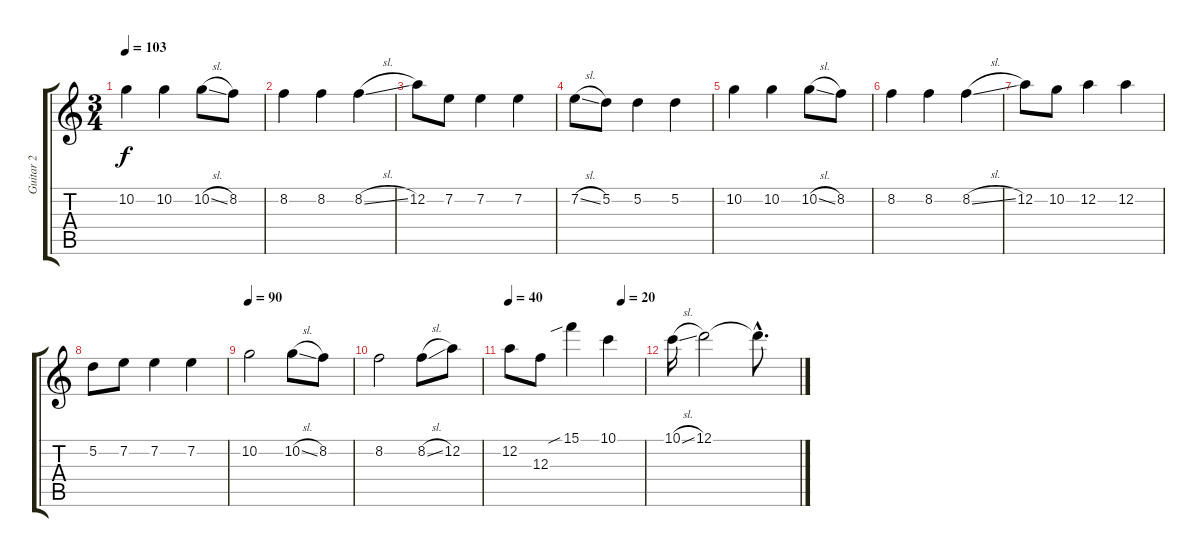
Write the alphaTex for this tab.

\track ("Guitar 2" "Guitar 2") {instrument distortionguitar}
\staff {score tabs}
\tuning (D4 A3 F3 C3 G2 D2) {hide}
\ts (3 4)
\tempo 103
\clef g2
\ks c
10.2.4{dy f} 10.2.4 10.2{sl}.8 8.2.8 |
8.2.4 8.2.4 8.2{sl}.4 |
12.2.8 7.2.8 7.2.4 7.2.4 |
7.2{sl}.8 5.2.8 5.2.4 5.2.4 |
10.2.4 10.2.4 10.2{sl}.8 8.2.8 |
8.2.4 8.2.4 8.2{sl}.4 |
12.2.8 10.2.8 12.2.4 12.2.4 |
5.2.8 7.2.8 7.2.4 7.2.4 |
\tempo 90
10.2.2 10.2{sl}.8 8.2.8 |
8.2.2 8.2{sl}.8 12.2.8 |
\tempo 40
\tempo (20 0.8333333333333334)
12.2.8 12.3.8 15.1{sib}.4 10.1.4 |
10.1{sl}.16 12.1.2 12.1{hac t}.8{d}
